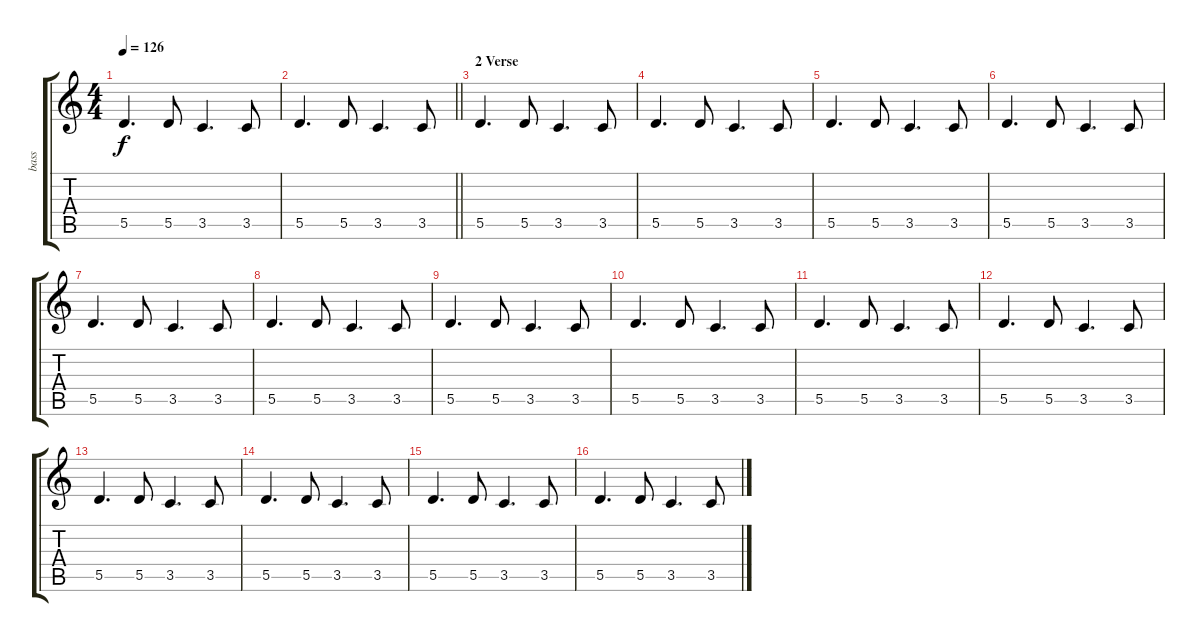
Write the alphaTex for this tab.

\track ("bass" "bass") {instrument acousticguitarnylon}
\staff {score tabs}
\tuning (E4 B3 G3 D3 A2 E2) {hide}
\ts (4 4)
\tempo 126
\clef g2
\ks c
5.5.4{d dy f} 5.5.8 3.5.4{d} 3.5.8 |
\barLineRight lightlight
5.5.4{d} 5.5.8 3.5.4{d} 3.5.8 |
\section ("" "2 Verse")
5.5.4{d} 5.5.8 3.5.4{d} 3.5.8 |
5.5.4{d} 5.5.8 3.5.4{d} 3.5.8 |
5.5.4{d} 5.5.8 3.5.4{d} 3.5.8 |
5.5.4{d} 5.5.8 3.5.4{d} 3.5.8 |
5.5.4{d} 5.5.8 3.5.4{d} 3.5.8 |
5.5.4{d} 5.5.8 3.5.4{d} 3.5.8 |
5.5.4{d} 5.5.8 3.5.4{d} 3.5.8 |
5.5.4{d} 5.5.8 3.5.4{d} 3.5.8 |
5.5.4{d} 5.5.8 3.5.4{d} 3.5.8 |
5.5.4{d} 5.5.8 3.5.4{d} 3.5.8 |
5.5.4{d} 5.5.8 3.5.4{d} 3.5.8 |
5.5.4{d} 5.5.8 3.5.4{d} 3.5.8 |
5.5.4{d} 5.5.8 3.5.4{d} 3.5.8 |
5.5.4{d} 5.5.8 3.5.4{d} 3.5.8
